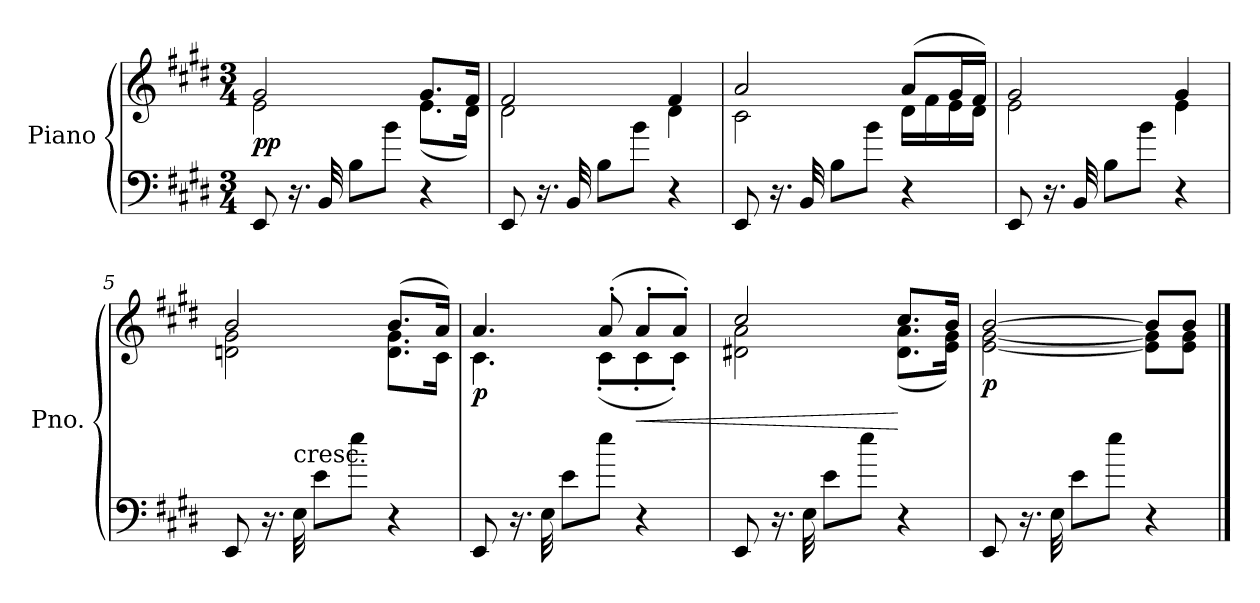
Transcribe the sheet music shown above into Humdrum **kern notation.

**kern	**kern	**dynam
*part1	*part1	*part1
*staff2	*staff1	*staff1/2
*I"Piano	*	*
*I'Pno.	*	*
*clefF4	*clefG2	*
*k[f#c#g#d#]	*k[f#c#g#d#]	*
*M3/4	*M3/4	*
=1	=1	=1
*	*^	*
!	!	!	!LO:DY:b
8EE/	2g#/	2e\	pp
16.r	.	.	.
32BB/	.	.	.
8B\L	.	.	.
8b\J	.	.	.
4r	8.g#/L	(>8.e\L	.
.	16f#/Jk	16d#\Jk)	.
=2	=2	=2	=2
8EE/	2f#/	2d#\	.
16.r	.	.	.
32BB/	.	.	.
8B\L	.	.	.
8b\J	.	.	.
4r	4f#/	4d#\	.
=3	=3	=3	=3
8EE/	2a/	2c#\	.
16.r	.	.	.
32BB/	.	.	.
8B\L	.	.	.
8b\J	.	.	.
4r	(>8a/L	16d#\LL	.
.	.	16f#\	.
.	16g#/L	16e\	.
.	16f#/JJ)	16d#\JJ	.
=4	=4	=4	=4
8EE/	2g#/	2e\	.
16.r	.	.	.
32BB/	.	.	.
8B\L	.	.	.
8b\J	.	.	.
4r	4g#/	4e\	.
!!LO:LB:g=z	!!
=5	=5	=5	=5
8EE/	2b/	2dn\ 2g#\	.
16.r	.	.	.
!LO:TX:a:t=cresc.	!	!	!
32E\	.	.	.
8e\L	.	.	.
8ee\J	.	.	.
4r	(>8.b/L	8.d\ 8.g#\L	.
.	16a/Jk)	16c#\Jk	.
=6	=6	=6	=6
!	!	!	!LO:DY:b
8EE/	4.a/	4.c#\	p
16.r	.	.	.
32E\	.	.	.
8e\L	.	.	.
8ee\J	(>8a'/	(<8c#'\L	.
!	!	!	!LO:HP:b
4r	8a'/L	8c#'\	<
.	8a'/J)	8c#'\J)	.
=7	=7	=7	=7
8EE/	2cc#/	2d#X\ 2a\	.
16.r	.	.	.
32E\	.	.	.
8e\L	.	.	.
8ee\J	.	.	.
4r	8.cc#/L	(>8.d#\ 8.a\L	[
.	16b/Jk	16e\ 16g#\Jk)	.
=8	=8	=8	=8
!	!	!	!LO:DY:b
8EE/	[2b/	[2e\ [2g#\	p
16.r	.	.	.
32E\	.	.	.
8e\L	.	.	.
8ee\J	.	.	.
4r	8b/L]	8e\] 8g#\]L	.
.	8b/J	8e\ 8g#\J	.
*	*v	*v	*
==	==	==
*-	*-	*-
